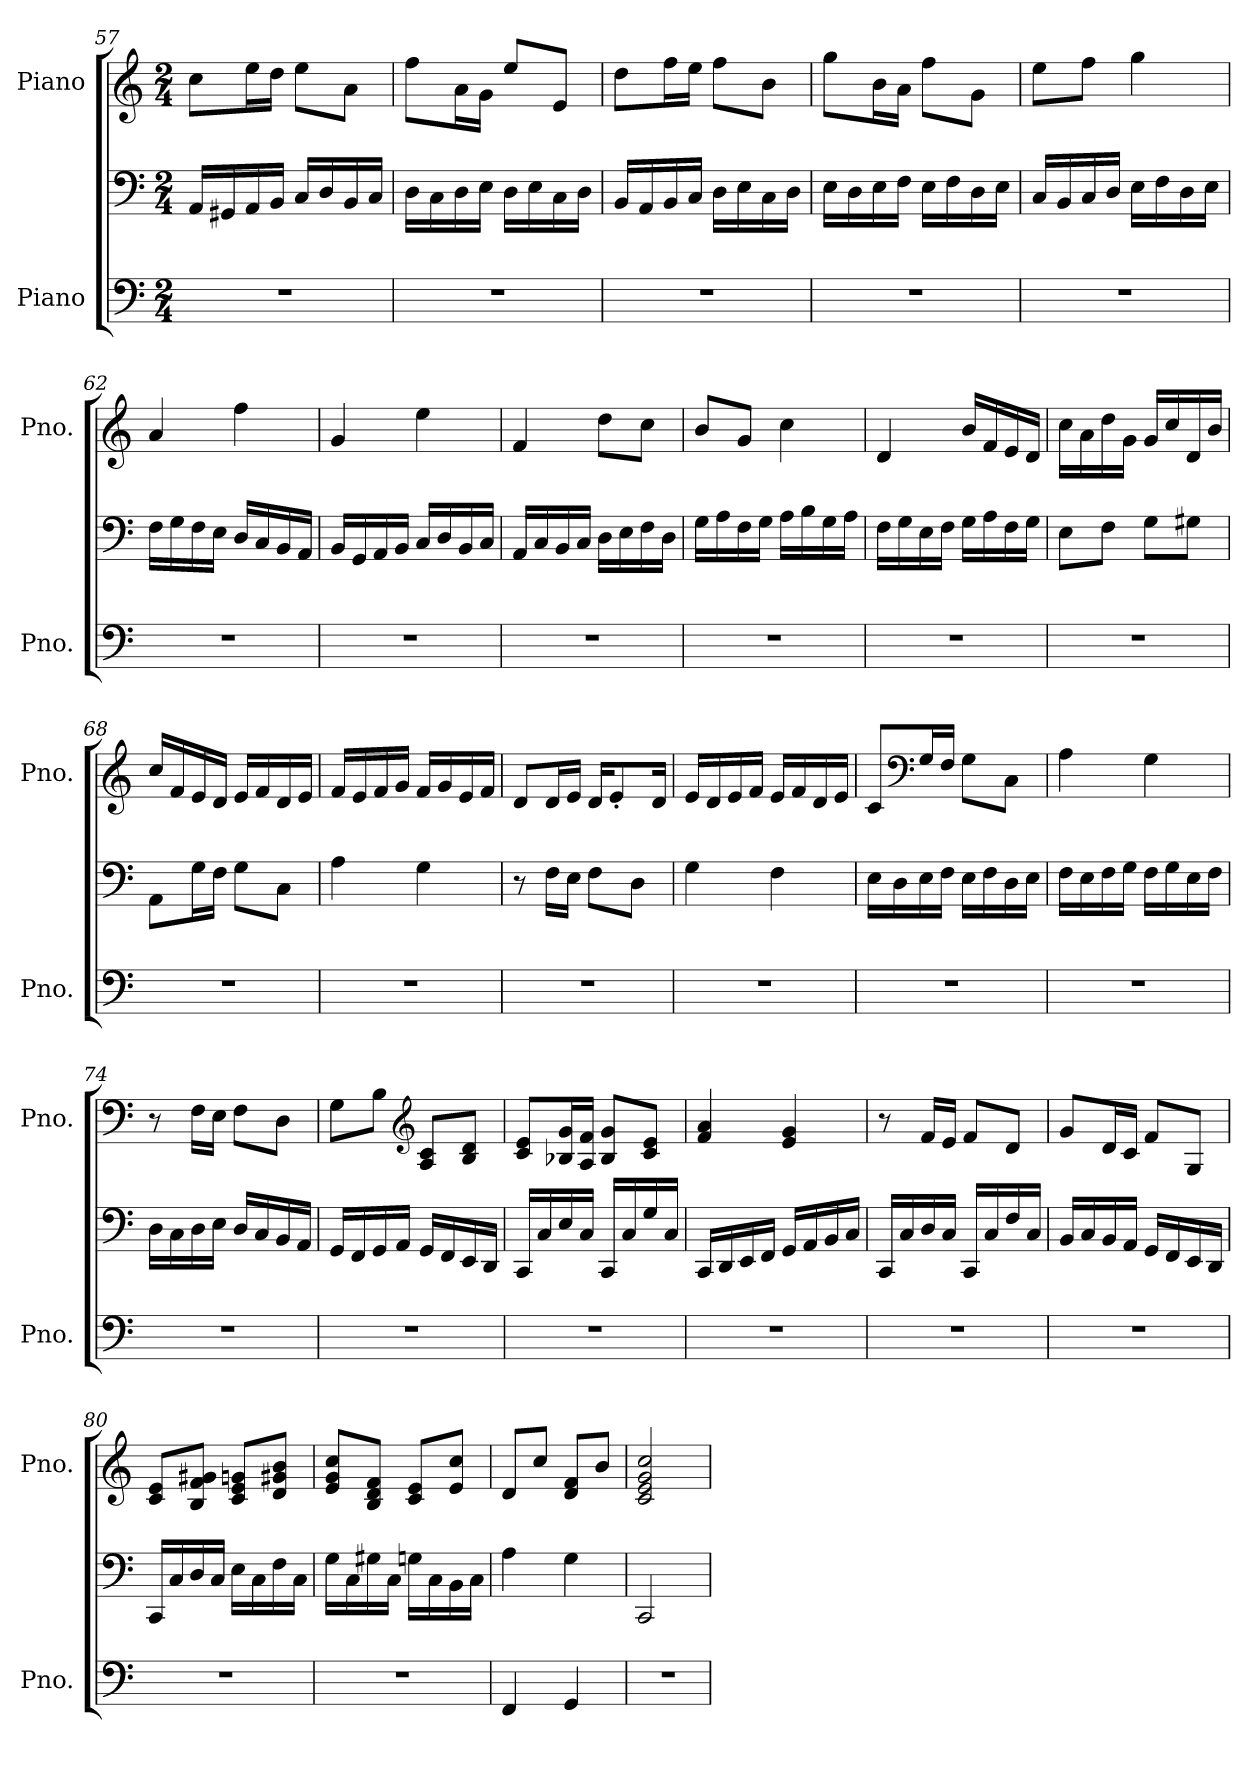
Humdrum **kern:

**kern	**kern	**kern
*part2	*part2	*part1
*staff3	*staff2	*staff1
*I"Piano	*	*I"Piano
*I'Pno.	*	*I'Pno.
*clefF4	*clefF4	*clefG2
*k[]	*k[]	*k[]
*M2/4	*M2/4	*M2/4
=57	=57	=57
2r	16AA/LL	8cc\L
.	16GG#X/	.
.	16AA/	16ee\L
.	16BB/JJ	16dd\JJ
.	16C/LL	8ee\L
.	16D/	.
.	16BB/	8a\J
.	16C/JJ	.
=58	=58	=58
2r	16D\LL	8ff\L
.	16C\	.
.	16D\	16a\L
.	16E\JJ	16g\JJ
.	16D\LL	8ee/L
.	16E\	.
.	16C\	8e/J
.	16D\JJ	.
=59	=59	=59
2r	16BB/LL	8dd\L
.	16AA/	.
.	16BB/	16ff\L
.	16C/JJ	16ee\JJ
.	16D\LL	8ff\L
.	16E\	.
.	16C\	8b\J
.	16D\JJ	.
!!LO:LB:g=z
=60	=60	=60
2r	16E\LL	8gg\L
.	16D\	.
.	16E\	16b\L
.	16F\JJ	16a\JJ
.	16E\LL	8ff\L
.	16F\	.
.	16D\	8g\J
.	16E\JJ	.
=61	=61	=61
2r	16C/LL	8ee\L
.	16BB/	.
.	16C/	8ff\J
.	16D/JJ	.
.	16E\LL	4gg\
.	16F\	.
.	16D\	.
.	16E\JJ	.
=62	=62	=62
2r	16F\LL	4a/
.	16G\	.
.	16F\	.
.	16E\JJ	.
.	16D/LL	4ff\
.	16C/	.
.	16BB/	.
.	16AA/JJ	.
=63	=63	=63
2r	16BB/LL	4g/
.	16GG/	.
.	16AA/	.
.	16BB/JJ	.
.	16C/LL	4ee\
.	16D/	.
.	16BB/	.
.	16C/JJ	.
=64	=64	=64
2r	16AA/LL	4f/
.	16C/	.
.	16BB/	.
.	16C/JJ	.
.	16D\LL	8dd\L
.	16E\	.
.	16F\	8cc\J
.	16D\JJ	.
!!LO:LB:g=z
=65	=65	=65
2r	16G\LL	8b/L
.	16A\	.
.	16F\	8g/J
.	16G\JJ	.
.	16A\LL	4cc\
.	16B\	.
.	16G\	.
.	16A\JJ	.
=66	=66	=66
2r	16F\LL	4d/
.	16G\	.
.	16E\	.
.	16F\JJ	.
.	16G\LL	16b/LL
.	16A\	16f/
.	16F\	16e/
.	16G\JJ	16d/JJ
=67	=67	=67
2r	8E\L	16cc\LL
.	.	16a\
.	8F\J	16dd\
.	.	16g\JJ
.	8G\L	16g/LL
.	.	16cc/
.	8G#X\J	16d/
.	.	16b/JJ
=68	=68	=68
2r	8AA\L	16cc/LL
.	.	16f/
.	16G\L	16e/
.	16F\JJ	16d/JJ
.	8G\L	16e/LL
.	.	16f/
.	8C\J	16d/
.	.	16e/JJ
=69	=69	=69
2r	4A\	16f/LL
.	.	16e/
.	.	16f/
.	.	16g/JJ
.	4G\	16f/LL
.	.	16g/
.	.	16e/
.	.	16f/JJ
!!LO:PB:g=z
=70	=70	=70
2r	8r	8d/L
.	16F\LL	16d/L
.	16E\JJ	16e/JJ
.	8F\L	16d/KL
.	.	8e'/
.	8D\J	.
.	.	16d/Jk
=71	=71	=71
2r	4G\	16e/LL
.	.	16d/
.	.	16e/
.	.	16f/JJ
.	4F\	16e/LL
.	.	16f/
.	.	16d/
.	.	16e/JJ
=72	=72	=72
2r	16E\LL	8c/L
.	16D\	.
*	*	*clefF4
.	16E\	16G/L
.	16F\JJ	16F/JJ
.	16E\LL	8G\L
.	16F\	.
.	16D\	8C\J
.	16E\JJ	.
=73	=73	=73
2r	16F\LL	4A\
.	16E\	.
.	16F\	.
.	16G\JJ	.
.	16F\LL	4G\
.	16G\	.
.	16E\	.
.	16F\JJ	.
=74	=74	=74
2r	16D\LL	8r
.	16C\	.
.	16D\	16F\LL
.	16E\JJ	16E\JJ
.	16D/LL	8F\L
.	16C/	.
.	16BB/	8D\J
.	16AA/JJ	.
!!LO:LB:g=z
=75	=75	=75
2r	16GG/LL	8G\L
.	16FF/	.
.	16GG/	8B\J
.	16AA/JJ	.
*	*	*clefG2
.	16GG/LL	8A/ 8c/L
.	16FF/	.
.	16EE/	8B/ 8d/J
.	16DD/JJ	.
=76	=76	=76
2r	16CC/LL	8c/ 8e/L
.	16C/	.
.	16E/	16B-X/ 16g/L
.	16C/JJ	16A/ 16f/JJ
.	16CC/LL	8B-/ 8g/L
.	16C/	.
.	16G/	8c/ 8e/J
.	16C/JJ	.
=77	=77	=77
2r	16CC/LL	4f/ 4a/
.	16DD/	.
.	16EE/	.
.	16FF/JJ	.
.	16GG/LL	4e/ 4g/
.	16AA/	.
.	16BB/	.
.	16C/JJ	.
=78	=78	=78
2r	16CC/LL	8r
.	16C/	.
.	16D/	16f/LL
.	16C/JJ	16e/JJ
.	16CC/LL	8f/L
.	16C/	.
.	16F/	8d/J
.	16C/JJ	.
!!LO:LB:g=z
=79	=79	=79
2r	16BB/LL	8g/L
.	16C/	.
.	16BB/	16d/L
.	16AA/JJ	16c/JJ
.	16GG/LL	8f/L
.	16FF/	.
.	16EE/	8G/J
.	16DD/JJ	.
=80	=80	=80
2r	16CC/LL	8c/ 8e/L
.	16C/	.
.	16D/	8B/ 8f/ 8g#X/J
.	16C/JJ	.
.	16E\LL	8c/ 8e/ 8gn/L
.	16C\	.
.	16F\	8d/ 8g#X/ 8b/J
.	16C\JJ	.
=81	=81	=81
2r	16G\LL	8e/ 8g/ 8cc/L
.	16C\	.
.	16G#X\	8B/ 8d/ 8f/J
.	16C\JJ	.
.	16Gn\LL	8c/ 8e/L
.	16C\	.
.	16BB\	8e/ 8cc/J
.	16C\JJ	.
=82	=82	=82
4FF/	4A\	8d/L
.	.	8cc/J
4GG/	4G\	8d/ 8f/L
.	.	8b/J
=83	=83	=83
2r	2CC/	2c/ 2e/ 2g/ 2cc/
=	=	=
*-	*-	*-
